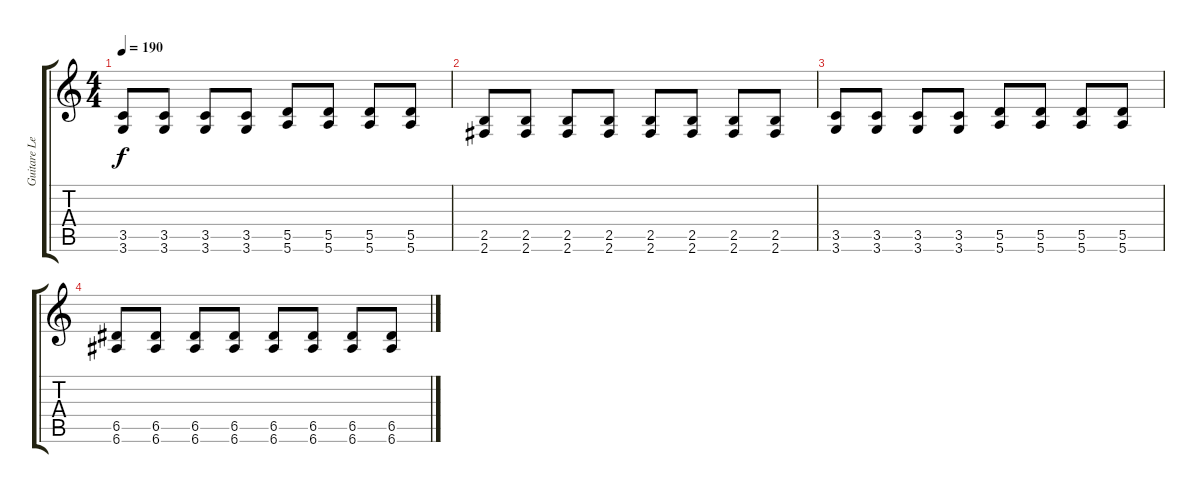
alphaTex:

\track ("Guitare Lead" "Guitare Le") {instrument distortionguitar}
\staff {score tabs}
\tuning (E4 B3 G3 D3 A2 E2) {hide}
\ts (4 4)
\tempo 190
\clef g2
\ks c
(3.5 3.6).8{dy f} (3.5 3.6).8 (3.5 3.6).8 (3.5 3.6).8 (5.5 5.6).8 (5.5 5.6).8 (5.5 5.6).8 (5.5 5.6).8 |
(2.5 2.6).8 (2.5 2.6).8 (2.5 2.6).8 (2.5 2.6).8 (2.5 2.6).8 (2.5 2.6).8 (2.5 2.6).8 (2.5 2.6).8 |
(3.5 3.6).8 (3.5 3.6).8 (3.5 3.6).8 (3.5 3.6).8 (5.5 5.6).8 (5.5 5.6).8 (5.5 5.6).8 (5.5 5.6).8 |
(6.5 6.6).8 (6.5 6.6).8 (6.5 6.6).8 (6.5 6.6).8 (6.5 6.6).8 (6.5 6.6).8 (6.5 6.6).8 (6.5 6.6).8
